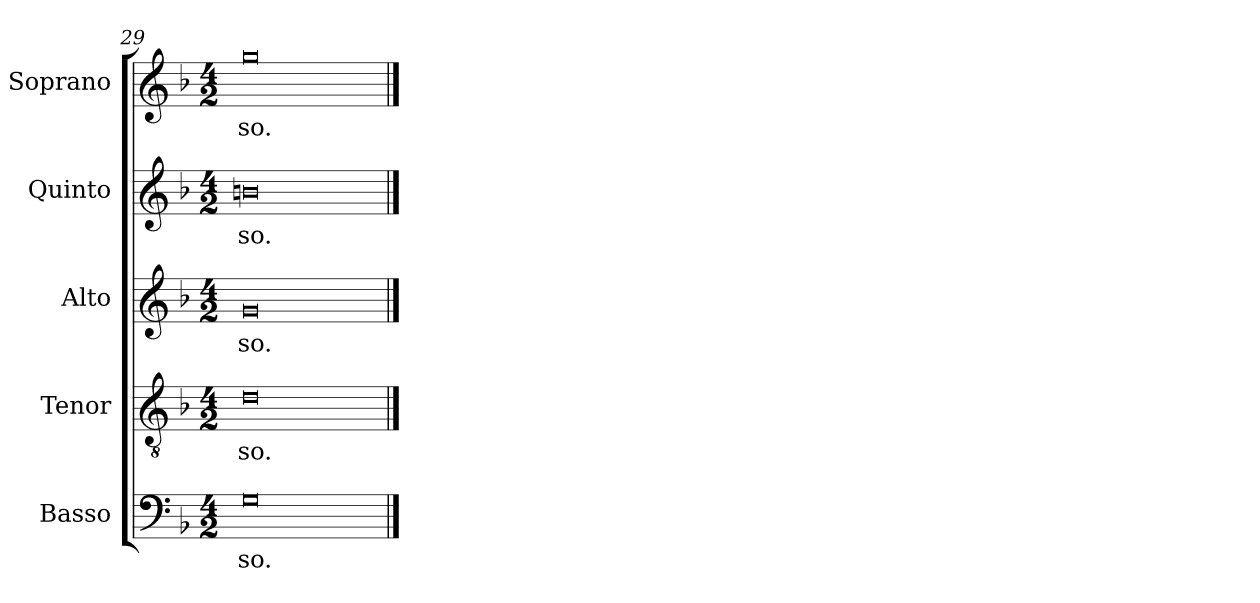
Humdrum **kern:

**kern	**text	**kern	**text	**kern	**text	**kern	**text	**kern	**text
*part5	*part5	*part4	*part4	*part3	*part3	*part2	*part2	*part1	*part1
*staff5	*staff5	*staff4	*staff4	*staff3	*staff3	*staff2	*staff2	*staff1	*staff1
*I"Basso	*	*I"Tenor	*	*I"Alto	*	*I"Quinto	*	*I"Soprano	*
*	*	*I'T.	*	*I'A.	*	*	*	*I'Sop.	*
*clefF4	*	*clefGv2	*	*clefG2	*	*clefG2	*	*clefG2	*
*	*	*ITrd7c12	*	*	*	*	*	*	*
*k[b-]	*	*k[b-]	*	*k[b-]	*	*k[b-]	*	*k[b-]	*
*F:	*	*F:	*	*F:	*	*F:	*	*F:	*
*M4/2	*	*M4/2	*	*M4/2	*	*M4/2	*	*M4/2	*
=29	=29	=29	=29	=29	=29	=29	=29	=29	=29
!	!LO:LY:b:color=#000000	!	!	!	!	!	!	!	!
!	!	!	!LO:LY:b:color=#000000	!	!	!	!	!	!
!	!	!	!	!	!LO:LY:b:color=#000000	!	!	!	!
!	!	!	!	!	!	!	!LO:LY:b:color=#000000	!	!
!	!	!	!	!	!	!	!	!	!LO:LY:b:color=#000000
0Gi	-so.	0Di	-so.	0gi	-so.	0bni	-so.	0ggi	-so.
==	==	==	==	==	==	==	==	==	==
*-	*-	*-	*-	*-	*-	*-	*-	*-	*-
